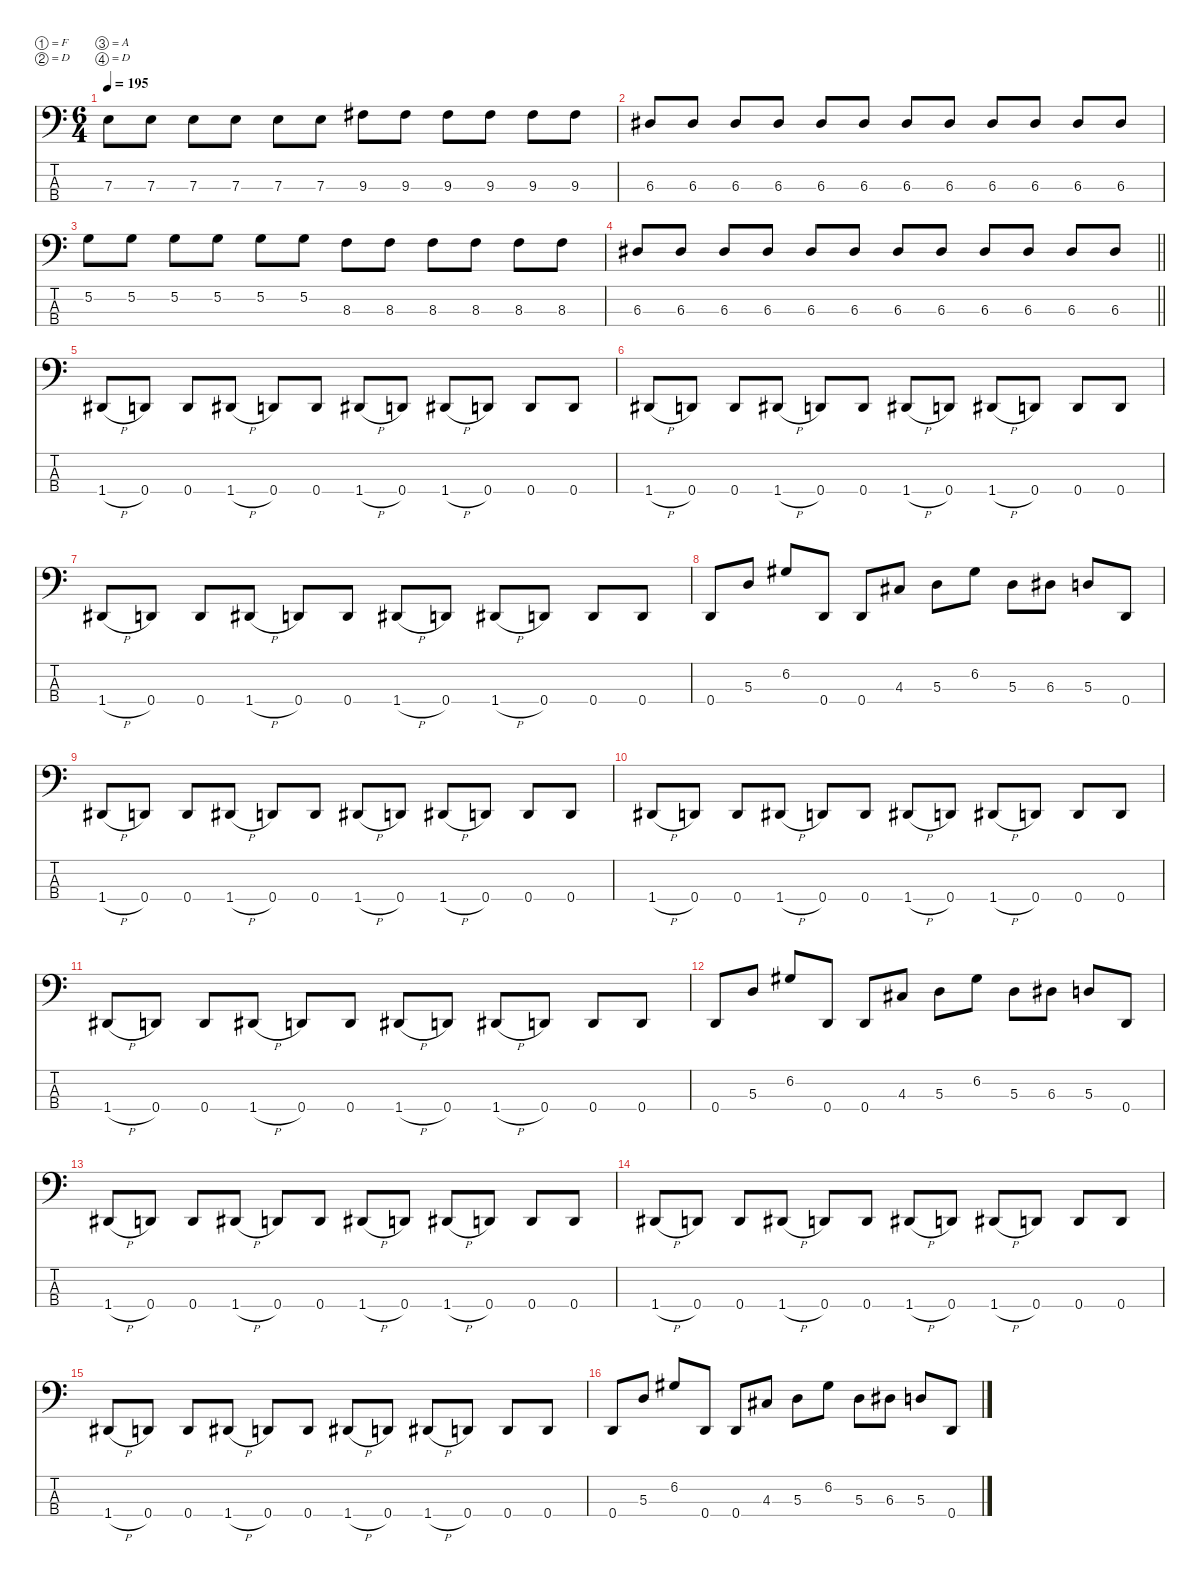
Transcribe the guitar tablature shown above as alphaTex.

\defaultSystemsLayout 4
\hideDynamics
\bracketExtendMode nobrackets
\singleTrackTrackNamePolicy hidden
\multiTrackTrackNamePolicy hidden
\firstSystemTrackNameMode fullname
\firstSystemTrackNameOrientation horizontal
\otherSystemsTrackNameOrientation horizontal
\track ("Bass" "el.bs.") {defaultSystemsLayout 4 instrument electricbassfinger}
\staff {score tabs}
\tuning (F2 D2 A1 D1)
\ts (6 4)
\tempo 195
\clef f4
\ks c
7.3.8{dy f beam Down} 7.3.8{beam Down} 7.3.8{beam Down} 7.3.8{beam Down} 7.3.8{beam Down} 7.3.8{beam Down} 9.3{acc #}.8{beam Down} 9.3{acc #}.8{beam Down} 9.3{acc #}.8{beam Down} 9.3{acc #}.8{beam Down} 9.3{acc #}.8{beam Down} 9.3{acc #}.8{beam Down} |
6.3{acc #}.8{beam Up} 6.3{acc #}.8{beam Up} 6.3{acc #}.8{beam Up} 6.3{acc #}.8{beam Up} 6.3{acc #}.8{beam Up} 6.3{acc #}.8{beam Up} 6.3{acc #}.8{beam Up} 6.3{acc #}.8{beam Up} 6.3{acc #}.8{beam Up} 6.3{acc #}.8{beam Up} 6.3{acc #}.8{beam Up} 6.3{acc #}.8{beam Up} |
5.2.8{beam Down} 5.2.8{beam Down} 5.2.8{beam Down} 5.2.8{beam Down} 5.2.8{beam Down} 5.2.8{beam Down} 8.3.8{beam Down} 8.3.8{beam Down} 8.3.8{beam Down} 8.3.8{beam Down} 8.3.8{beam Down} 8.3.8{beam Down} |
\barLineRight lightlight
6.3{acc #}.8{beam Up} 6.3{acc #}.8{beam Up} 6.3{acc #}.8{beam Up} 6.3{acc #}.8{beam Up} 6.3{acc #}.8{beam Up} 6.3{acc #}.8{beam Up} 6.3{acc #}.8{beam Up} 6.3{acc #}.8{beam Up} 6.3{acc #}.8{beam Up} 6.3{acc #}.8{beam Up} 6.3{acc #}.8{beam Up} 6.3{acc #}.8{beam Up} |
1.4{h acc #}.8{beam Up} 0.4.8{beam Up} 0.4.8{beam Up} 1.4{h acc #}.8{beam Up} 0.4.8{beam Up} 0.4.8{beam Up} 1.4{h acc #}.8{beam Up} 0.4.8{beam Up} 1.4{h acc #}.8{beam Up} 0.4.8{beam Up} 0.4.8{beam Up} 0.4.8{beam Up} |
1.4{h acc #}.8{beam Up} 0.4.8{beam Up} 0.4.8{beam Up} 1.4{h acc #}.8{beam Up} 0.4.8{beam Up} 0.4.8{beam Up} 1.4{h acc #}.8{beam Up} 0.4.8{beam Up} 1.4{h acc #}.8{beam Up} 0.4.8{beam Up} 0.4.8{beam Up} 0.4.8{beam Up} |
1.4{h acc #}.8{beam Up} 0.4.8{beam Up} 0.4.8{beam Up} 1.4{h acc #}.8{beam Up} 0.4.8{beam Up} 0.4.8{beam Up} 1.4{h acc #}.8{beam Up} 0.4.8{beam Up} 1.4{h acc #}.8{beam Up} 0.4.8{beam Up} 0.4.8{beam Up} 0.4.8{beam Up} |
0.4.8{beam Up} 5.3.8{beam Up} 6.2{acc #}.8{beam Up} 0.4.8{beam Up} 0.4.8{beam Up} 4.3{acc #}.8{beam Up} 5.3.8{beam Down} 6.2{acc #}.8{beam Down} 5.3.8{beam Down} 6.3{acc #}.8{beam Up} 5.3.8{beam Up} 0.4.8{beam Up} |
1.4{h acc #}.8{beam Up} 0.4.8{beam Up} 0.4.8{beam Up} 1.4{h acc #}.8{beam Up} 0.4.8{beam Up} 0.4.8{beam Up} 1.4{h acc #}.8{beam Up} 0.4.8{beam Up} 1.4{h acc #}.8{beam Up} 0.4.8{beam Up} 0.4.8{beam Up} 0.4.8{beam Up} |
1.4{h acc #}.8{beam Up} 0.4.8{beam Up} 0.4.8{beam Up} 1.4{h acc #}.8{beam Up} 0.4.8{beam Up} 0.4.8{beam Up} 1.4{h acc #}.8{beam Up} 0.4.8{beam Up} 1.4{h acc #}.8{beam Up} 0.4.8{beam Up} 0.4.8{beam Up} 0.4.8{beam Up} |
1.4{h acc #}.8{beam Up} 0.4.8{beam Up} 0.4.8{beam Up} 1.4{h acc #}.8{beam Up} 0.4.8{beam Up} 0.4.8{beam Up} 1.4{h acc #}.8{beam Up} 0.4.8{beam Up} 1.4{h acc #}.8{beam Up} 0.4.8{beam Up} 0.4.8{beam Up} 0.4.8{beam Up} |
0.4.8{beam Up} 5.3.8{beam Up} 6.2{acc #}.8{beam Up} 0.4.8{beam Up} 0.4.8{beam Up} 4.3{acc #}.8{beam Up} 5.3.8{beam Down} 6.2{acc #}.8{beam Down} 5.3.8{beam Down} 6.3{acc #}.8{beam Up} 5.3.8{beam Up} 0.4.8{beam Up} |
1.4{h acc #}.8{beam Up} 0.4.8{beam Up} 0.4.8{beam Up} 1.4{h acc #}.8{beam Up} 0.4.8{beam Up} 0.4.8{beam Up} 1.4{h acc #}.8{beam Up} 0.4.8{beam Up} 1.4{h acc #}.8{beam Up} 0.4.8{beam Up} 0.4.8{beam Up} 0.4.8{beam Up} |
1.4{h acc #}.8{beam Up} 0.4.8{beam Up} 0.4.8{beam Up} 1.4{h acc #}.8{beam Up} 0.4.8{beam Up} 0.4.8{beam Up} 1.4{h acc #}.8{beam Up} 0.4.8{beam Up} 1.4{h acc #}.8{beam Up} 0.4.8{beam Up} 0.4.8{beam Up} 0.4.8{beam Up} |
1.4{h acc #}.8{beam Up} 0.4.8{beam Up} 0.4.8{beam Up} 1.4{h acc #}.8{beam Up} 0.4.8{beam Up} 0.4.8{beam Up} 1.4{h acc #}.8{beam Up} 0.4.8{beam Up} 1.4{h acc #}.8{beam Up} 0.4.8{beam Up} 0.4.8{beam Up} 0.4.8{beam Up} |
0.4.8{beam Up} 5.3.8{beam Up} 6.2{acc #}.8{beam Up} 0.4.8{beam Up} 0.4.8{beam Up} 4.3{acc #}.8{beam Up} 5.3.8{beam Down} 6.2{acc #}.8{beam Down} 5.3.8{beam Down} 6.3{acc #}.8{beam Up} 5.3.8{beam Up} 0.4.8{beam Up}
